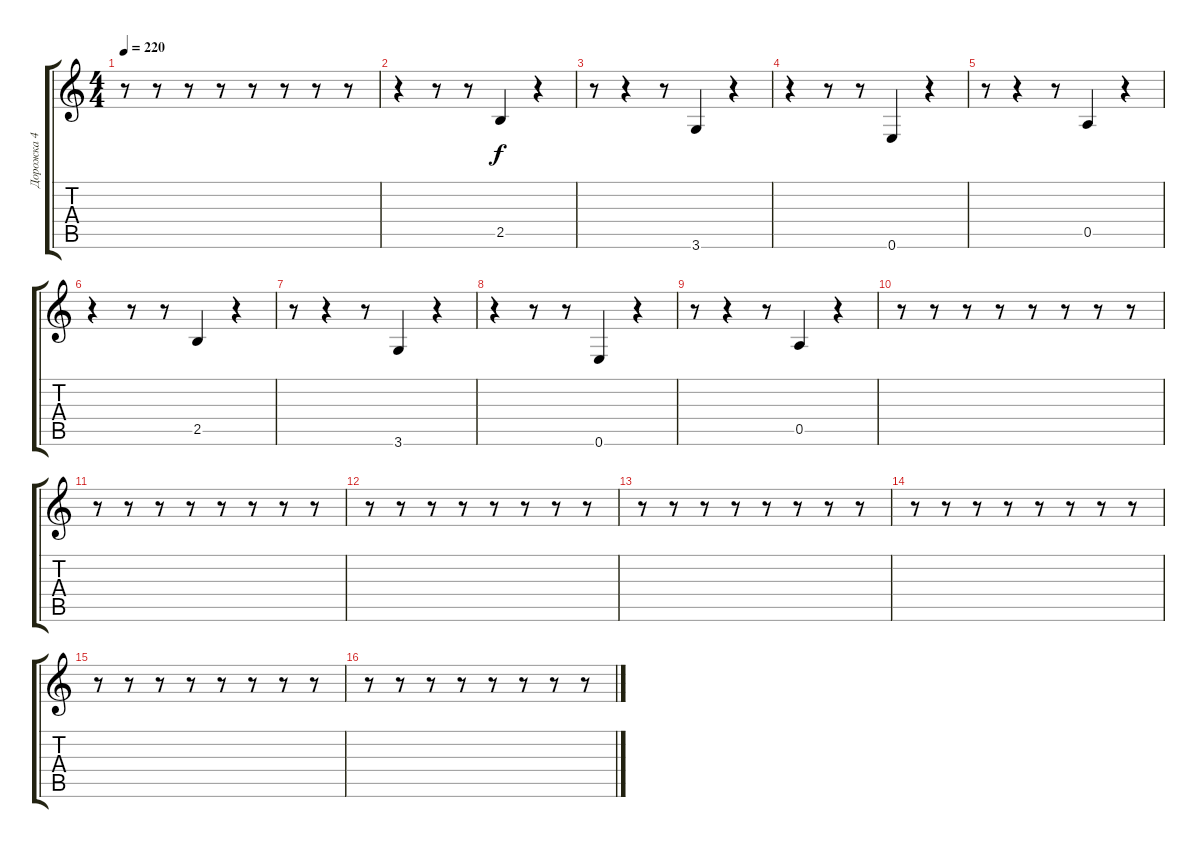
\track ("Дорожка 4" "Дорожка 4") {instrument electricbasspick}
\staff {score tabs}
\tuning (E4 B3 G3 D3 A2 E2) {hide}
\ts (4 4)
\tempo 220
\clef g2
\ks c
r.8{dy f} r.8 r.8 r.8 r.8 r.8 r.8 r.8 |
r.4 r.8 r.8 2.5.4 r.4 |
r.8 r.4 r.8 3.6.4 r.4 |
r.4 r.8 r.8 0.6.4 r.4 |
r.8 r.4 r.8 0.5.4 r.4 |
r.4 r.8 r.8 2.5.4 r.4 |
r.8 r.4 r.8 3.6.4 r.4 |
r.4 r.8 r.8 0.6.4 r.4 |
r.8 r.4 r.8 0.5.4 r.4 |
r.8 r.8 r.8 r.8 r.8 r.8 r.8 r.8 |
r.8 r.8 r.8 r.8 r.8 r.8 r.8 r.8 |
r.8 r.8 r.8 r.8 r.8 r.8 r.8 r.8 |
r.8 r.8 r.8 r.8 r.8 r.8 r.8 r.8 |
r.8 r.8 r.8 r.8 r.8 r.8 r.8 r.8 |
r.8 r.8 r.8 r.8 r.8 r.8 r.8 r.8 |
r.8 r.8 r.8 r.8 r.8 r.8 r.8 r.8
